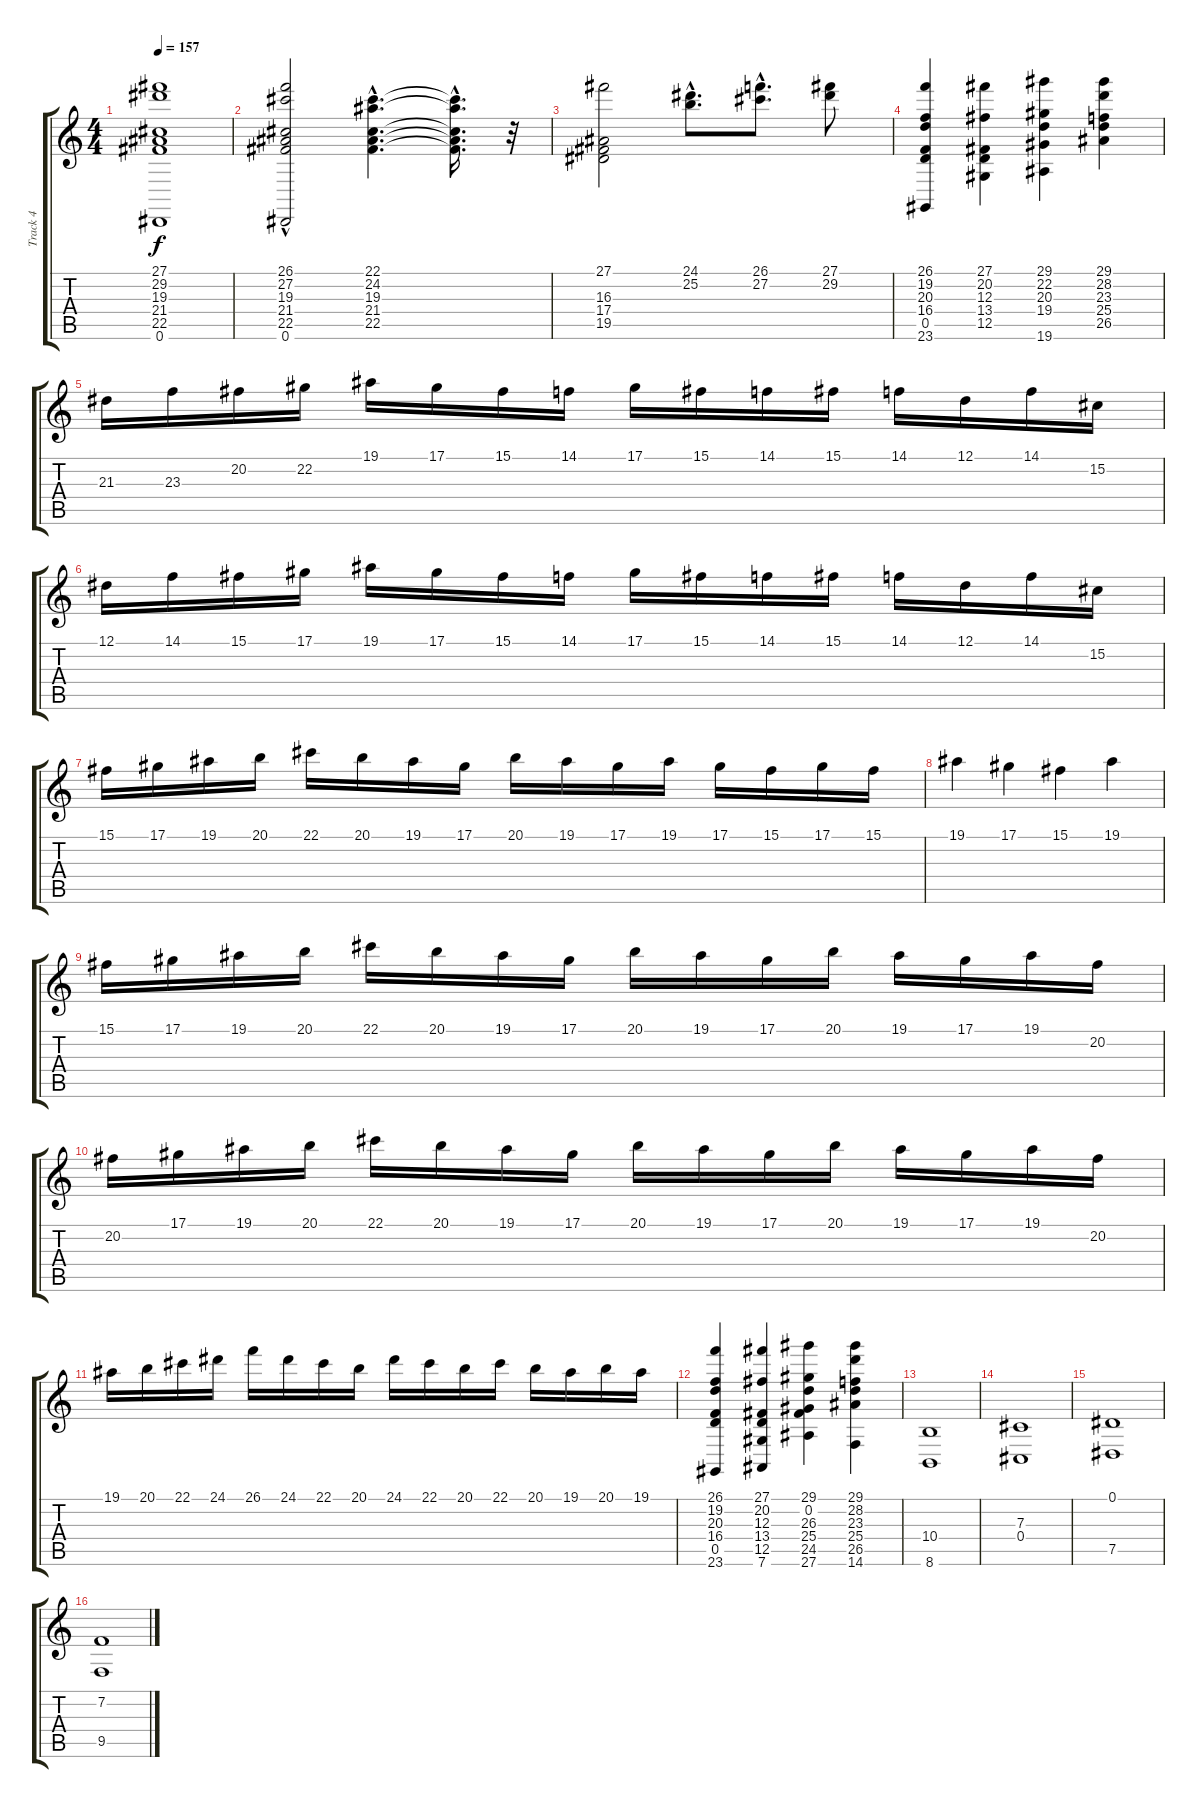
\track ("Track 4" "Track 4") {instrument stringensemble1}
\staff {score tabs}
\tuning (Eb4 Bb3 Gb3 Db3 Ab2 Eb2) {hide}
\ts (4 4)
\tempo 157
\clef g2
\ks c
(27.1 29.2 19.3 21.4 22.5 0.6).1{dy f} |
(26.1{hac} 27.2{hac} 19.3{hac} 21.4{hac} 22.5{hac} 0.6{hac}).2 (22.1{hac} 24.2{hac} 19.3{hac} 21.4{hac} 22.5{hac}).4{d} (22.1{hac t} 24.2{hac t} 19.3{hac t} 21.4{hac t} 22.5{hac t}).16{d} r.32 |
(27.1 16.3 17.4 19.5).2 (24.1{hac} 25.2{hac}).8{d} (26.1{hac} 27.2{hac}).8{d} (27.1 29.2).8 |
(26.1 19.2 20.3 16.4 0.5 23.6).4 (27.1 20.2 12.3 13.4 12.5).4 (29.1 22.2 20.3 19.4 19.6).4 (29.1 28.2 23.3 25.4 26.5).4 |
21.3.16 23.3.16 20.2.16 22.2.16 19.1.16 17.1.16 15.1.16 14.1.16 17.1.16 15.1.16 14.1.16 15.1.16 14.1.16 12.1.16 14.1.16 15.2.16 |
12.1.16 14.1.16 15.1.16 17.1.16 19.1.16 17.1.16 15.1.16 14.1.16 17.1.16 15.1.16 14.1.16 15.1.16 14.1.16 12.1.16 14.1.16 15.2.16 |
15.1.16 17.1.16 19.1.16 20.1.16 22.1.16 20.1.16 19.1.16 17.1.16 20.1.16 19.1.16 17.1.16 19.1.16 17.1.16 15.1.16 17.1.16 15.1.16 |
19.1.4 17.1.4 15.1.4 19.1.4 |
15.1.16 17.1.16 19.1.16 20.1.16 22.1.16 20.1.16 19.1.16 17.1.16 20.1.16 19.1.16 17.1.16 20.1.16 19.1.16 17.1.16 19.1.16 20.2.16 |
20.2.16 17.1.16 19.1.16 20.1.16 22.1.16 20.1.16 19.1.16 17.1.16 20.1.16 19.1.16 17.1.16 20.1.16 19.1.16 17.1.16 19.1.16 20.2.16 |
19.1.16 20.1.16 22.1.16 24.1.16 26.1.16 24.1.16 22.1.16 20.1.16 24.1.16 22.1.16 20.1.16 22.1.16 20.1.16 19.1.16 20.1.16 19.1.16 |
(26.1 19.2 20.3 16.4 0.5 23.6).4 (27.1 20.2 12.3 13.4 12.5 7.6).4 (29.1 0.2 26.3 25.4 24.5 27.6).4 (29.1 28.2 23.3 25.4 26.5 14.6).4 |
(10.4 8.6).1 |
(7.3 0.4).1 |
(0.1 7.5).1 |
(7.2 9.5).1
